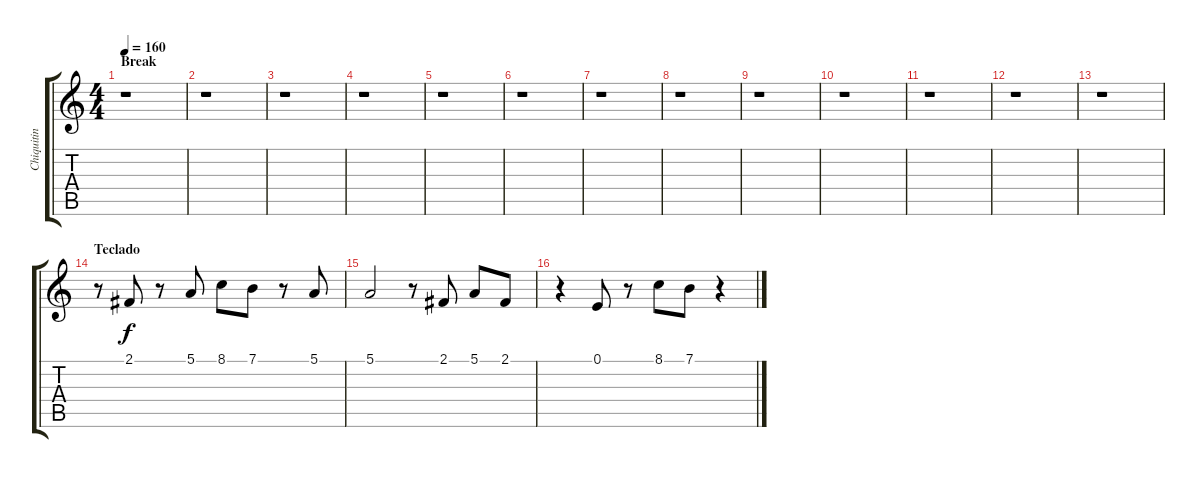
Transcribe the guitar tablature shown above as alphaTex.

\track ("Chiquitin" "Chiquitin") {instrument trumpet}
\staff {score tabs}
\tuning (E4 B3 G3 D3 A2 E2) {hide}
\ts (4 4)
\section ("" "Break")
\tempo 160
\clef g2
\ks c
r.1{dy f} |
r.1 |
r.1 |
r.1 |
r.1 |
r.1 |
r.1 |
r.1 |
r.1 |
r.1 |
r.1 |
r.1 |
r.1 |
\section ("" "Teclado")
r.8 2.1.8 r.8 5.1.8 8.1.8 7.1.8 r.8 5.1.8 |
5.1.2 r.8 2.1.8 5.1.8 2.1.8 |
r.4 0.1.8 r.8 8.1.8 7.1.8 r.4
